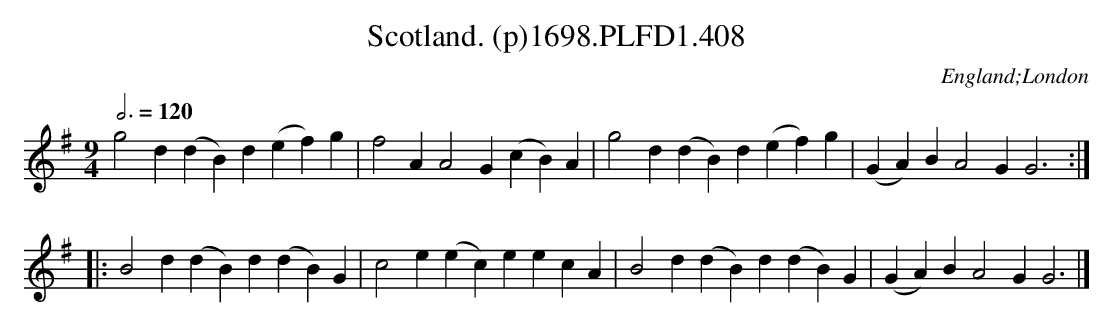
X:1
T:Scotland. (p)1698.PLFD1.408
M:9/4
L:1/4
Q:3/4=120
O:England;London
K:G
g2d(dB)d(ef)g|f2AA2G(cB)A|g2d(dB)d(ef)g|(GA)BA2GG3:|
|:B2d(dB)d(dB)G|c2e(ec)eecA|B2d(dB)d(dB)G|(GA)BA2GG3;|]
